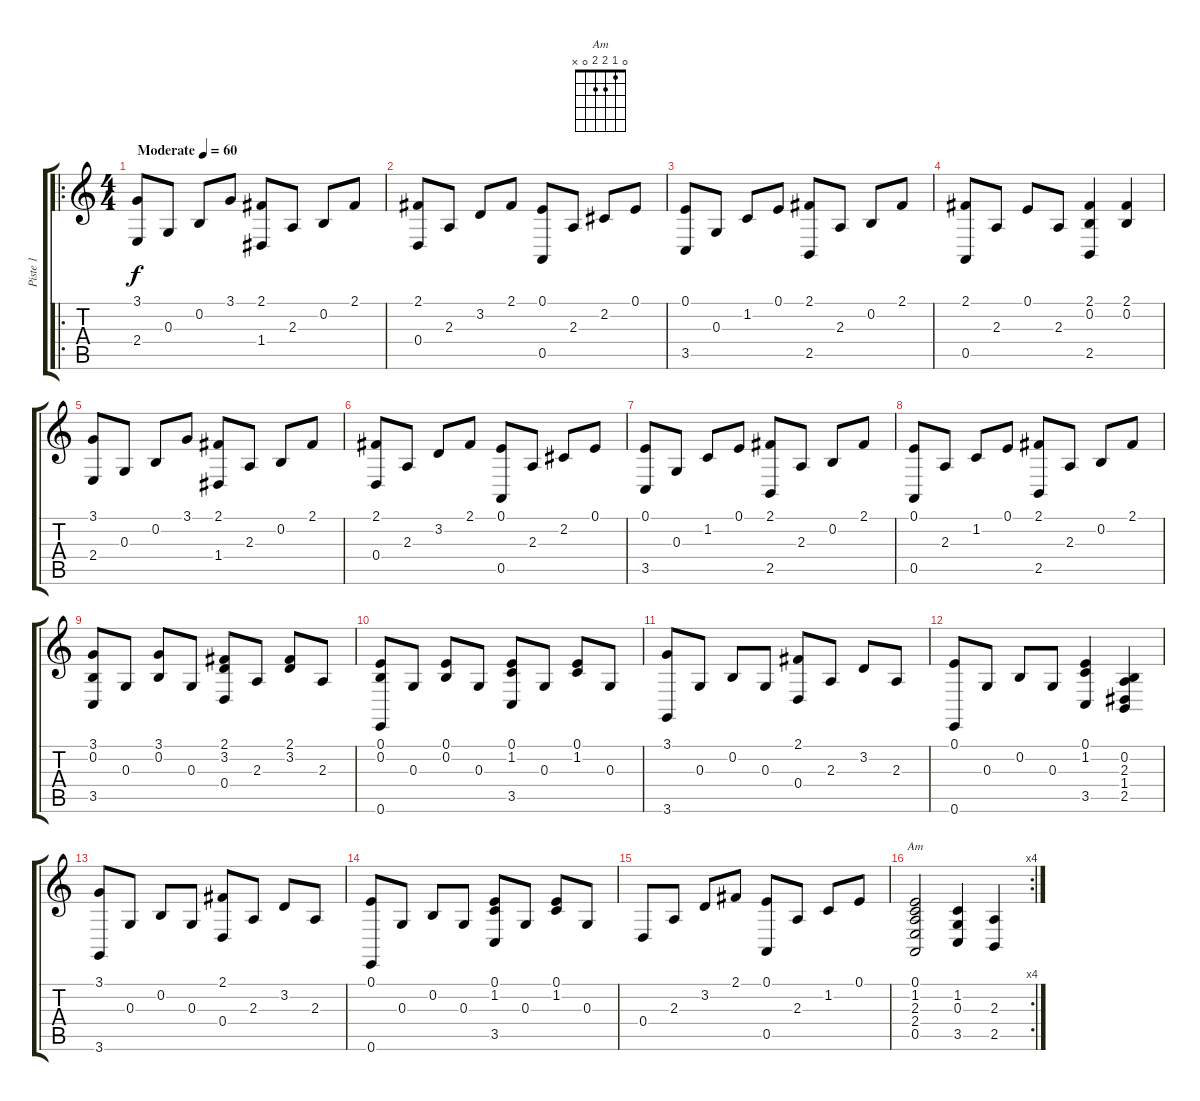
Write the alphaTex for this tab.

\track ("Piste 1" "Piste 1") {instrument acousticgrandpiano}
\staff {score tabs}
\tuning (E4 B3 G3 D3 A2 E2) {hide}
\chord ("Am" 0 1 2 2 0 x)
\ro
\ts (4 4)
\tempo (60 "Moderate")
\clef g2
\ks c
(3.1 2.4).8{dy f instrument acousticgrandpiano} 0.3.8 0.2.8 3.1.8 (2.1 1.4).8 2.3.8 0.2.8 2.1.8 |
(2.1 0.4).8 2.3.8 3.2.8 2.1.8 (0.1 0.5).8 2.3.8 2.2.8 0.1.8 |
(0.1 3.5).8 0.3.8 1.2.8 0.1.8 (2.1 2.5).8 2.3.8 0.2.8 2.1.8 |
(2.1 0.5).8 2.3.8 0.1.8 2.3.8 (2.1 0.2 2.5).4 (2.1 0.2).4 |
(3.1 2.4).8 0.3.8 0.2.8 3.1.8 (2.1 1.4).8 2.3.8 0.2.8 2.1.8 |
(2.1 0.4).8 2.3.8 3.2.8 2.1.8 (0.1 0.5).8 2.3.8 2.2.8 0.1.8 |
(0.1 3.5).8 0.3.8 1.2.8 0.1.8 (2.1 2.5).8 2.3.8 0.2.8 2.1.8 |
(0.1 0.5).8 2.3.8 1.2.8 0.1.8 (2.1 2.5).8 2.3.8 0.2.8 2.1.8 |
(3.1 0.2 3.5).8 0.3.8 (3.1 0.2).8 0.3.8 (2.1 3.2 0.4).8 2.3.8 (2.1 3.2).8 2.3.8 |
(0.1 0.2 0.6).8 0.3.8 (0.1 0.2).8 0.3.8 (0.1 1.2 3.5).8 0.3.8 (0.1 1.2).8 0.3.8 |
(3.1 3.6).8 0.3.8 0.2.8 0.3.8 (2.1 0.4).8 2.3.8 3.2.8 2.3.8 |
(0.1 0.6).8 0.3.8 0.2.8 0.3.8 (0.1 1.2 3.5).4 (0.2 2.3 1.4 2.5).4 |
(3.1 3.6).8 0.3.8 0.2.8 0.3.8 (2.1 0.4).8 2.3.8 3.2.8 2.3.8 |
(0.1 0.6).8 0.3.8 0.2.8 0.3.8 (0.1 1.2 3.5).8 0.3.8 (0.1 1.2).8 0.3.8 |
0.4.8 2.3.8 3.2.8 2.1.8 (0.1 0.5).8 2.3.8 1.2.8 0.1.8 |
\rc 4
(0.1 1.2 2.3 2.4 0.5).2{ch "Am"} (1.2 0.3 3.5).4 (2.3 2.5).4
